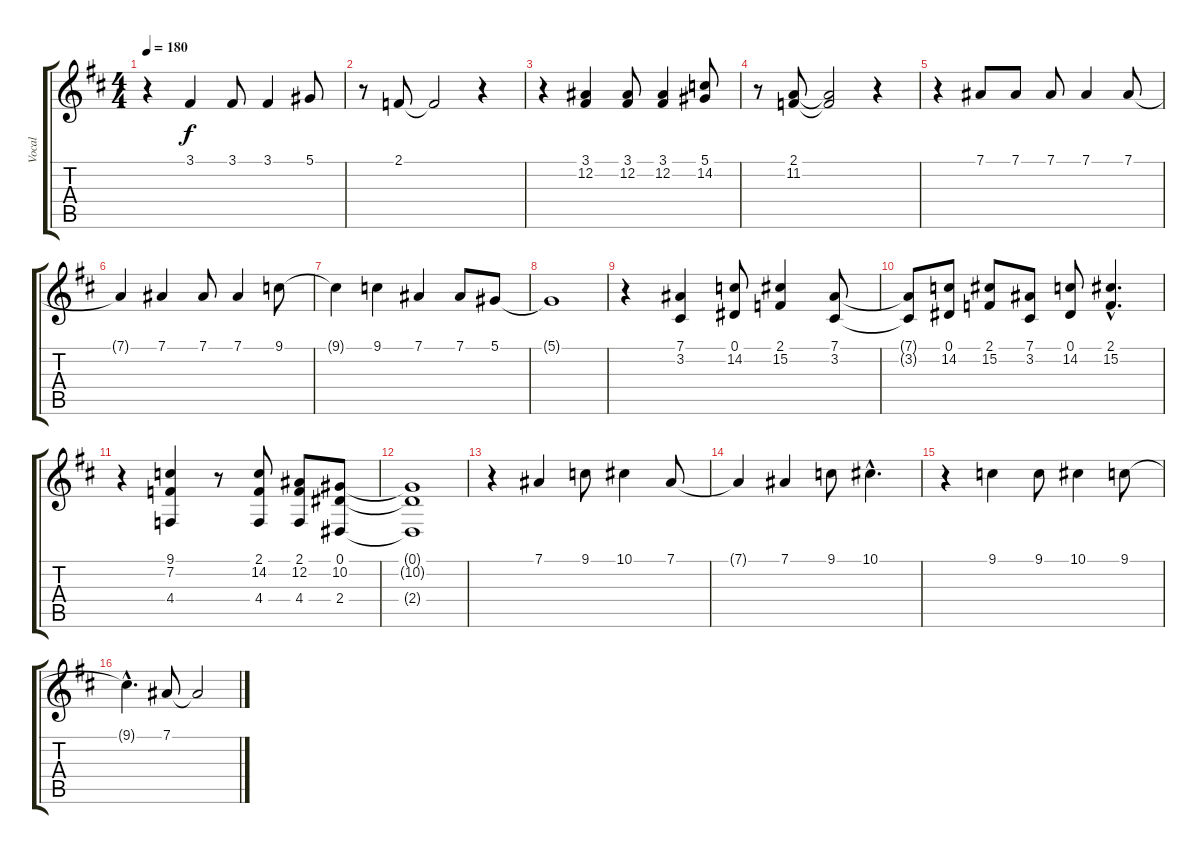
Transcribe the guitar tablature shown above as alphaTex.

\track ("Vocal" "Vocal") {instrument lead2sawtooth}
\staff {score tabs}
\tuning (Eb4 Bb3 Gb3 Db3 Ab2 Eb2) {hide}
\ts (4 4)
\tempo 180
\clef g2
\ks bminor
r.4{dy f} 3.1.4 3.1.8 3.1.4 5.1.8 |
r.8 2.1.8 2.1{t}.2 r.4 |
r.4 (3.1 12.2).4 (3.1 12.2).8 (3.1 12.2).4 (5.1 14.2).8 |
r.8 (2.1 11.2).8 (2.1{t} 11.2{t}).2 r.4 |
r.4 7.1.8 7.1.8 7.1.8 7.1.4 7.1.8 |
7.1{t}.4 7.1.4 7.1.8 7.1.4 9.1.8 |
9.1{t}.4 9.1.4 7.1.4 7.1.8 5.1.8 |
5.1{t}.1 |
r.4 (7.1 3.2).4 (0.1 14.2).8 (2.1 15.2).4 (7.1 3.2).8 |
(7.1{t} 3.2{t}).8 (0.1 14.2).8 (2.1 15.2).8 (7.1 3.2).8 (0.1 14.2).8 (2.1{hac} 15.2{hac}).4{d} |
r.4 (9.1 7.2 4.4).4 r.8 (2.1 14.2 4.4).8 (2.1 12.2 4.4).8 (0.1 10.2 2.4).8 |
(0.1{t} 10.2{t} 2.4{t}).1 |
r.4 7.1.4 9.1.8 10.1.4 7.1.8 |
7.1{t}.4 7.1.4 9.1.8 10.1{hac}.4{d} |
r.4 9.1.4 9.1.8 10.1.4 9.1.8 |
9.1{hac t}.4{d} 7.1.8 7.1{t}.2
